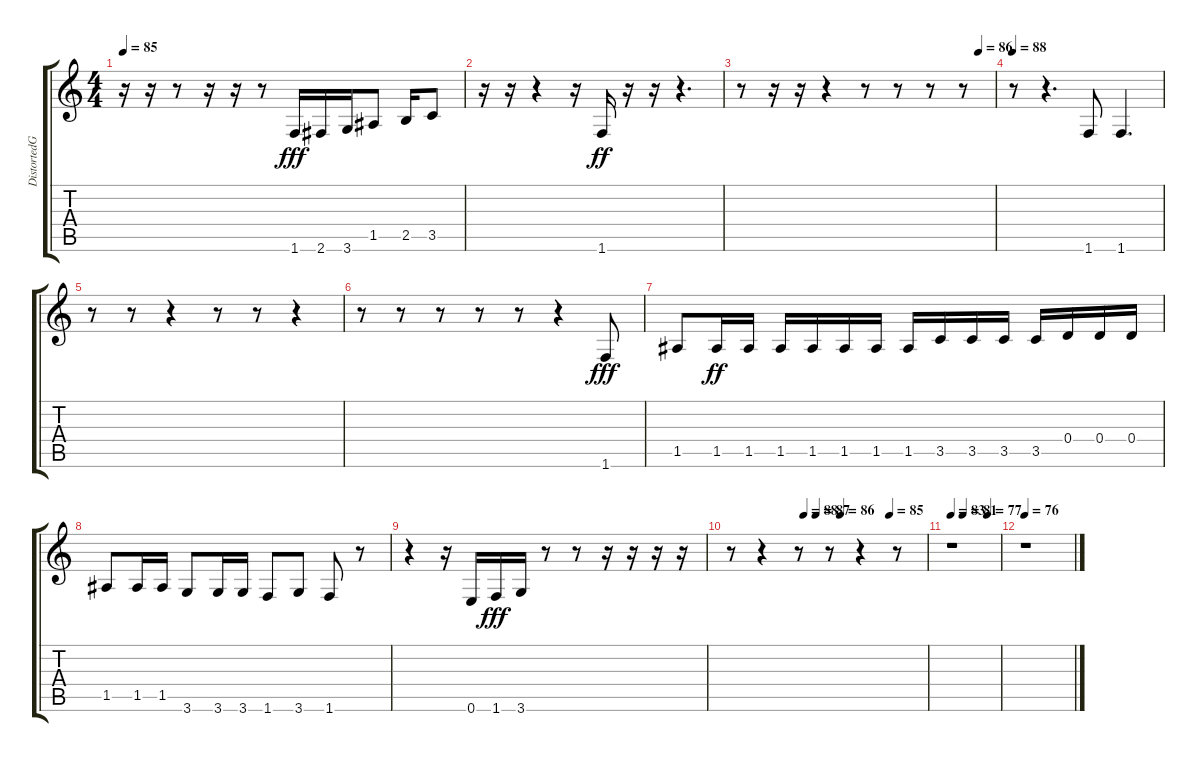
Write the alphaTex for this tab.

\track ("DistortedGui" "DistortedG") {instrument distortionguitar}
\staff {score tabs}
\tuning (E4 B3 G3 D3 A2 E2) {hide}
\ts (4 4)
\tempo 85
\clef g2
\ks c
r.16{dy ff} r.16 r.8 r.16 r.16 r.8 1.6.16{dy fff} 2.6.16 3.6.16 1.5.8 2.5.16 3.5.8 |
r.16 r.16 r.4 r.16 1.6.16{dy ff} r.16 r.16 r.4{d} |
\tempo (86 0.9375)
r.8 r.16 r.16 r.4 r.8 r.8 r.8 r.8 |
\tempo 88
r.8 r.4{d} 1.6.8 1.6.4{d} |
r.8 r.8 r.4 r.8 r.8 r.4 |
r.8 r.8 r.8 r.8 r.8 r.4 1.6.8{dy fff} |
1.5.8 1.5.16{dy ff} 1.5.16 1.5.16 1.5.16 1.5.16 1.5.16 1.5.16 3.5.16 3.5.16 3.5.16 3.5.16 0.4.16 0.4.16 0.4.16 |
1.5.8 1.5.16 1.5.16 3.6.8 3.6.16 3.6.16 1.6.8 3.6.8 1.6.8 r.8 |
r.4 r.16 0.6.16 1.6.16{dy fff} 3.6.16 r.8 r.8 r.16 r.16 r.16 r.16 |
\tempo (88 0.375)
\tempo (87 0.4375)
\tempo (86 0.5625)
\tempo (85 0.8125)
r.8 r.4 r.8 r.8 r.4 r.8 |
\tempo 83
\tempo (81 0.25)
\tempo (77 0.75)
r.1 |
\tempo 76
r.1
